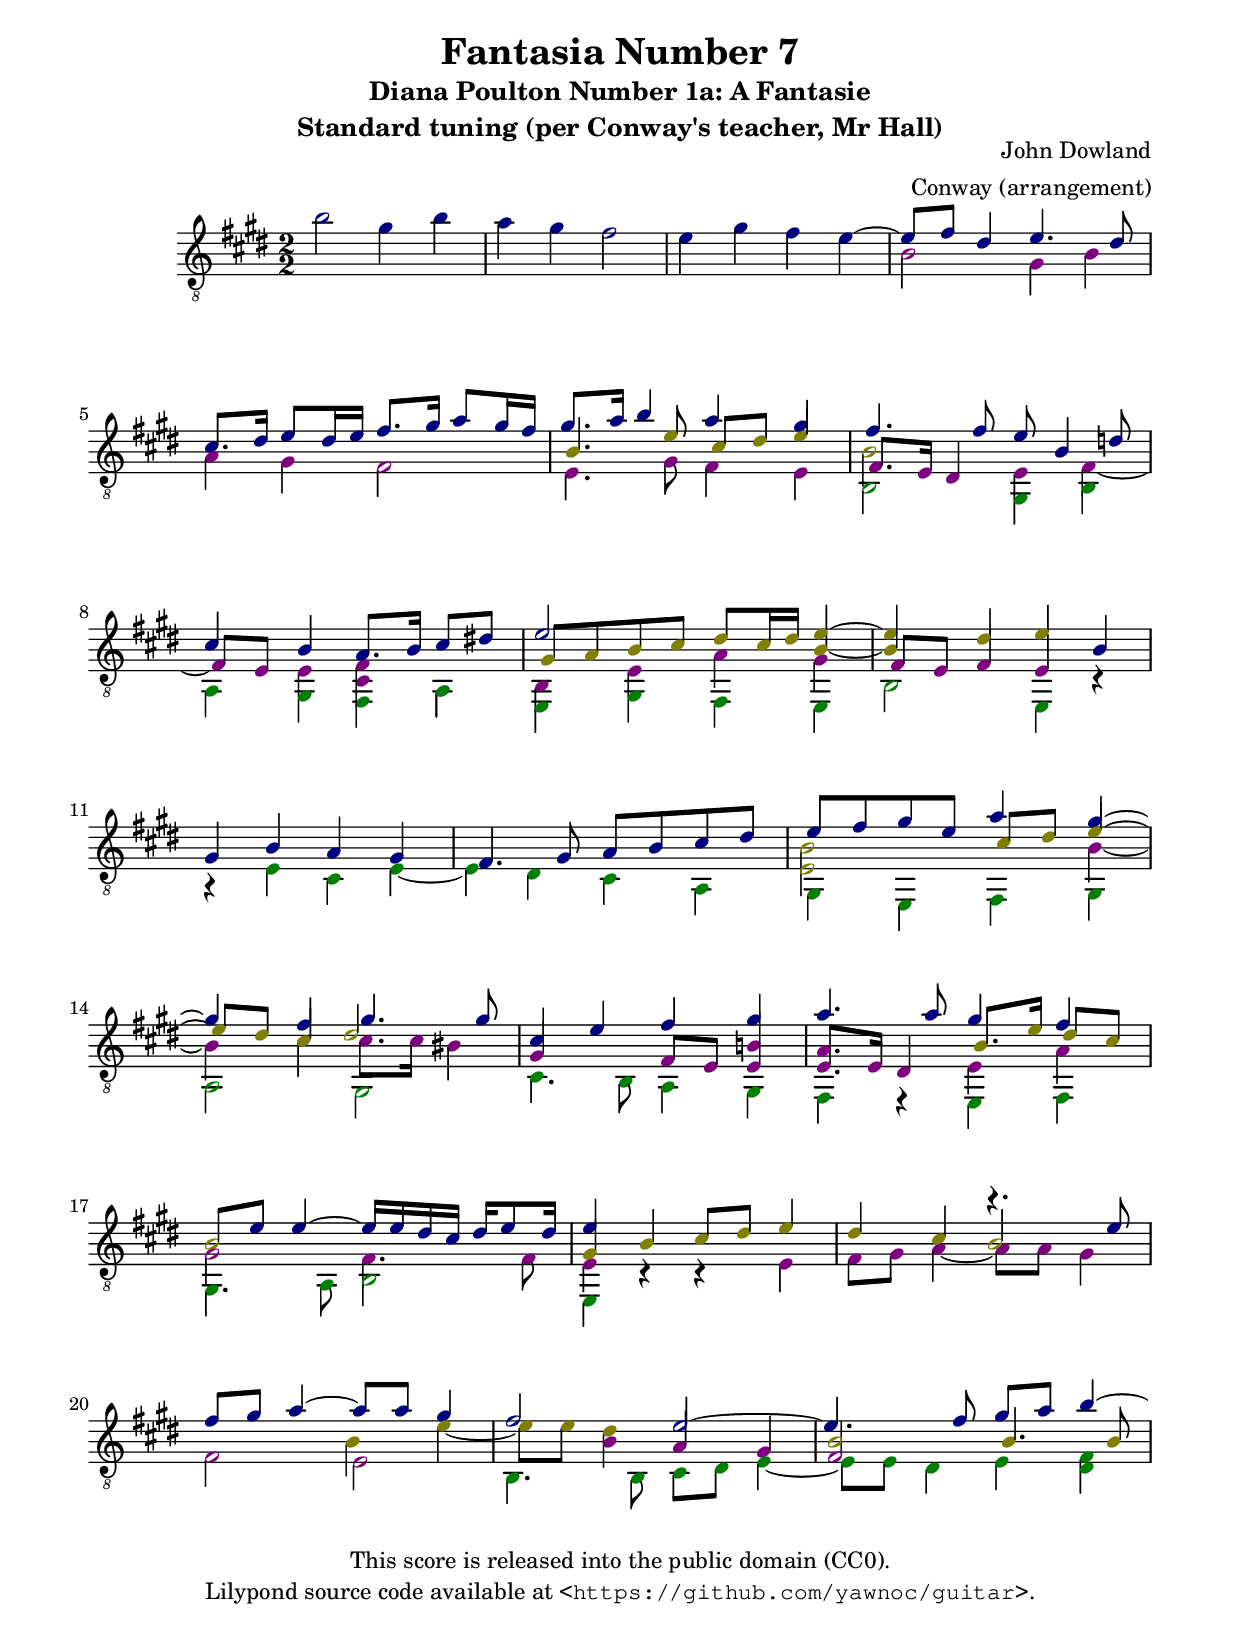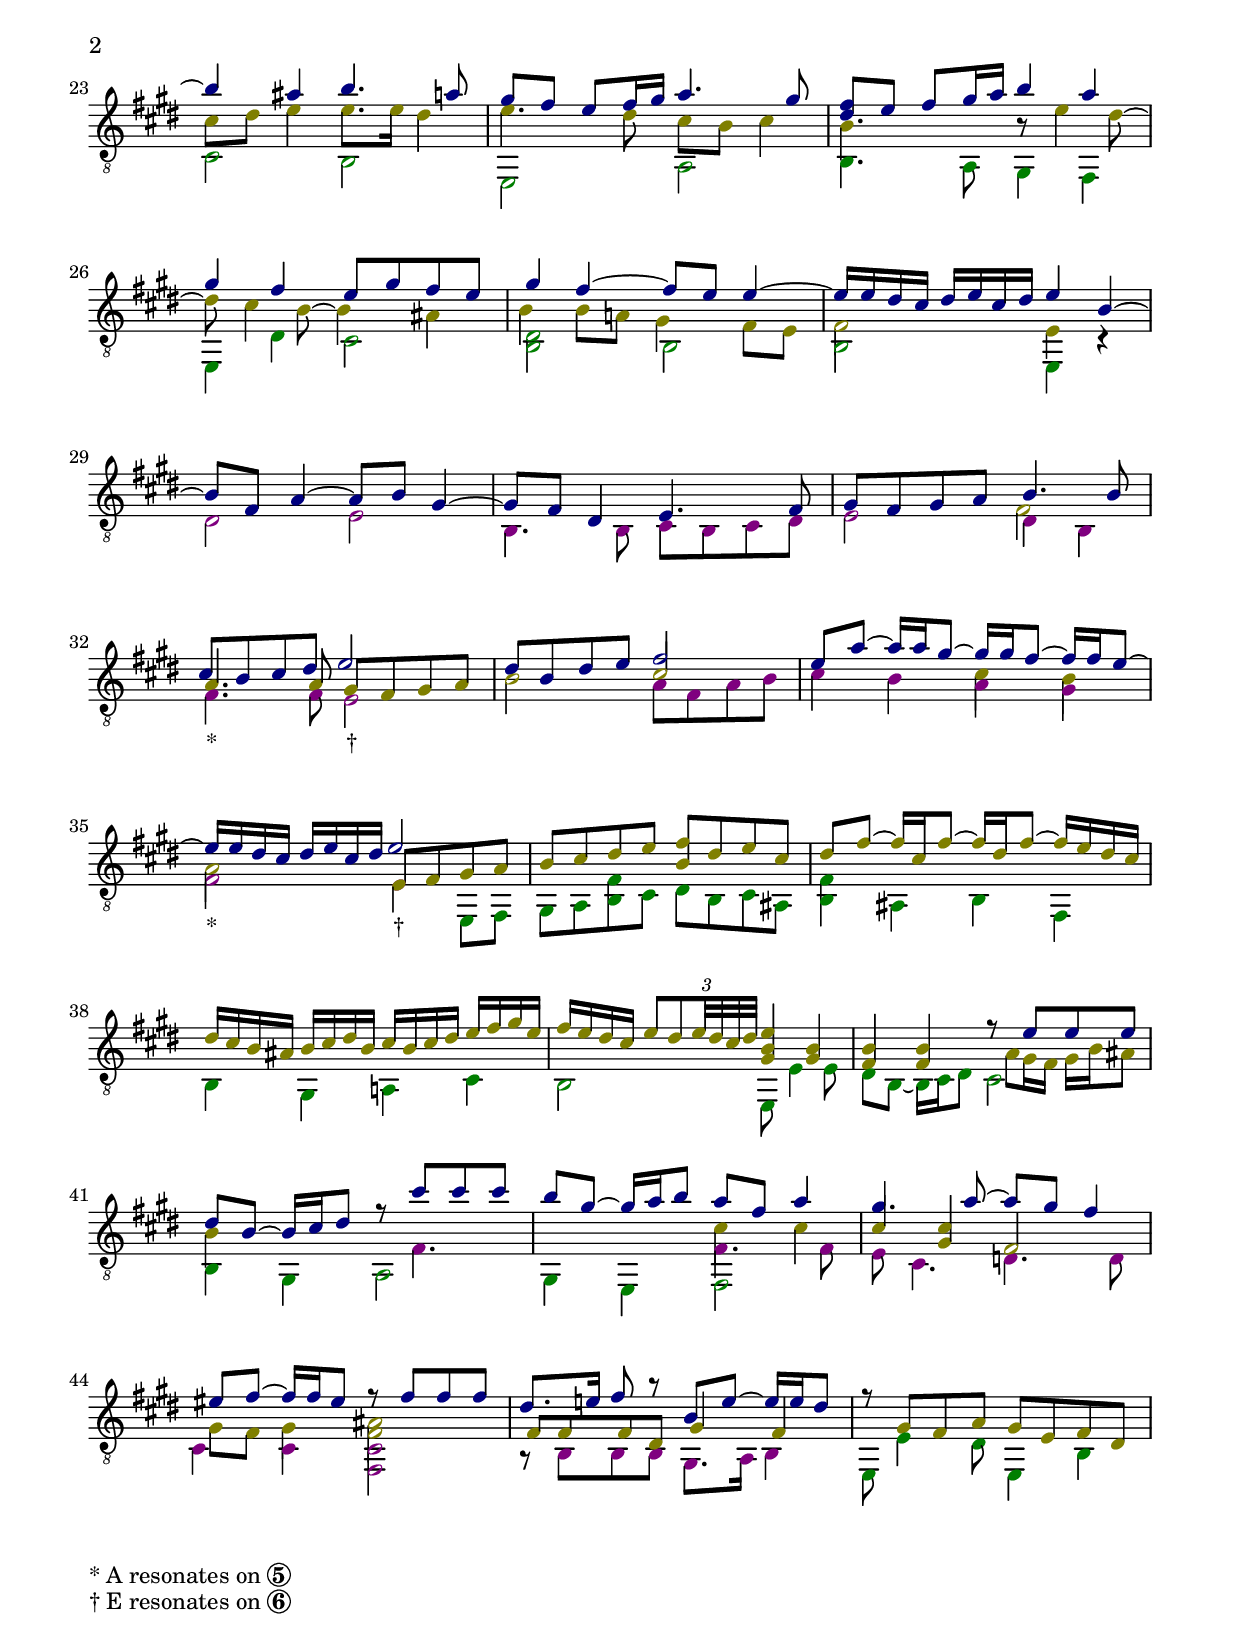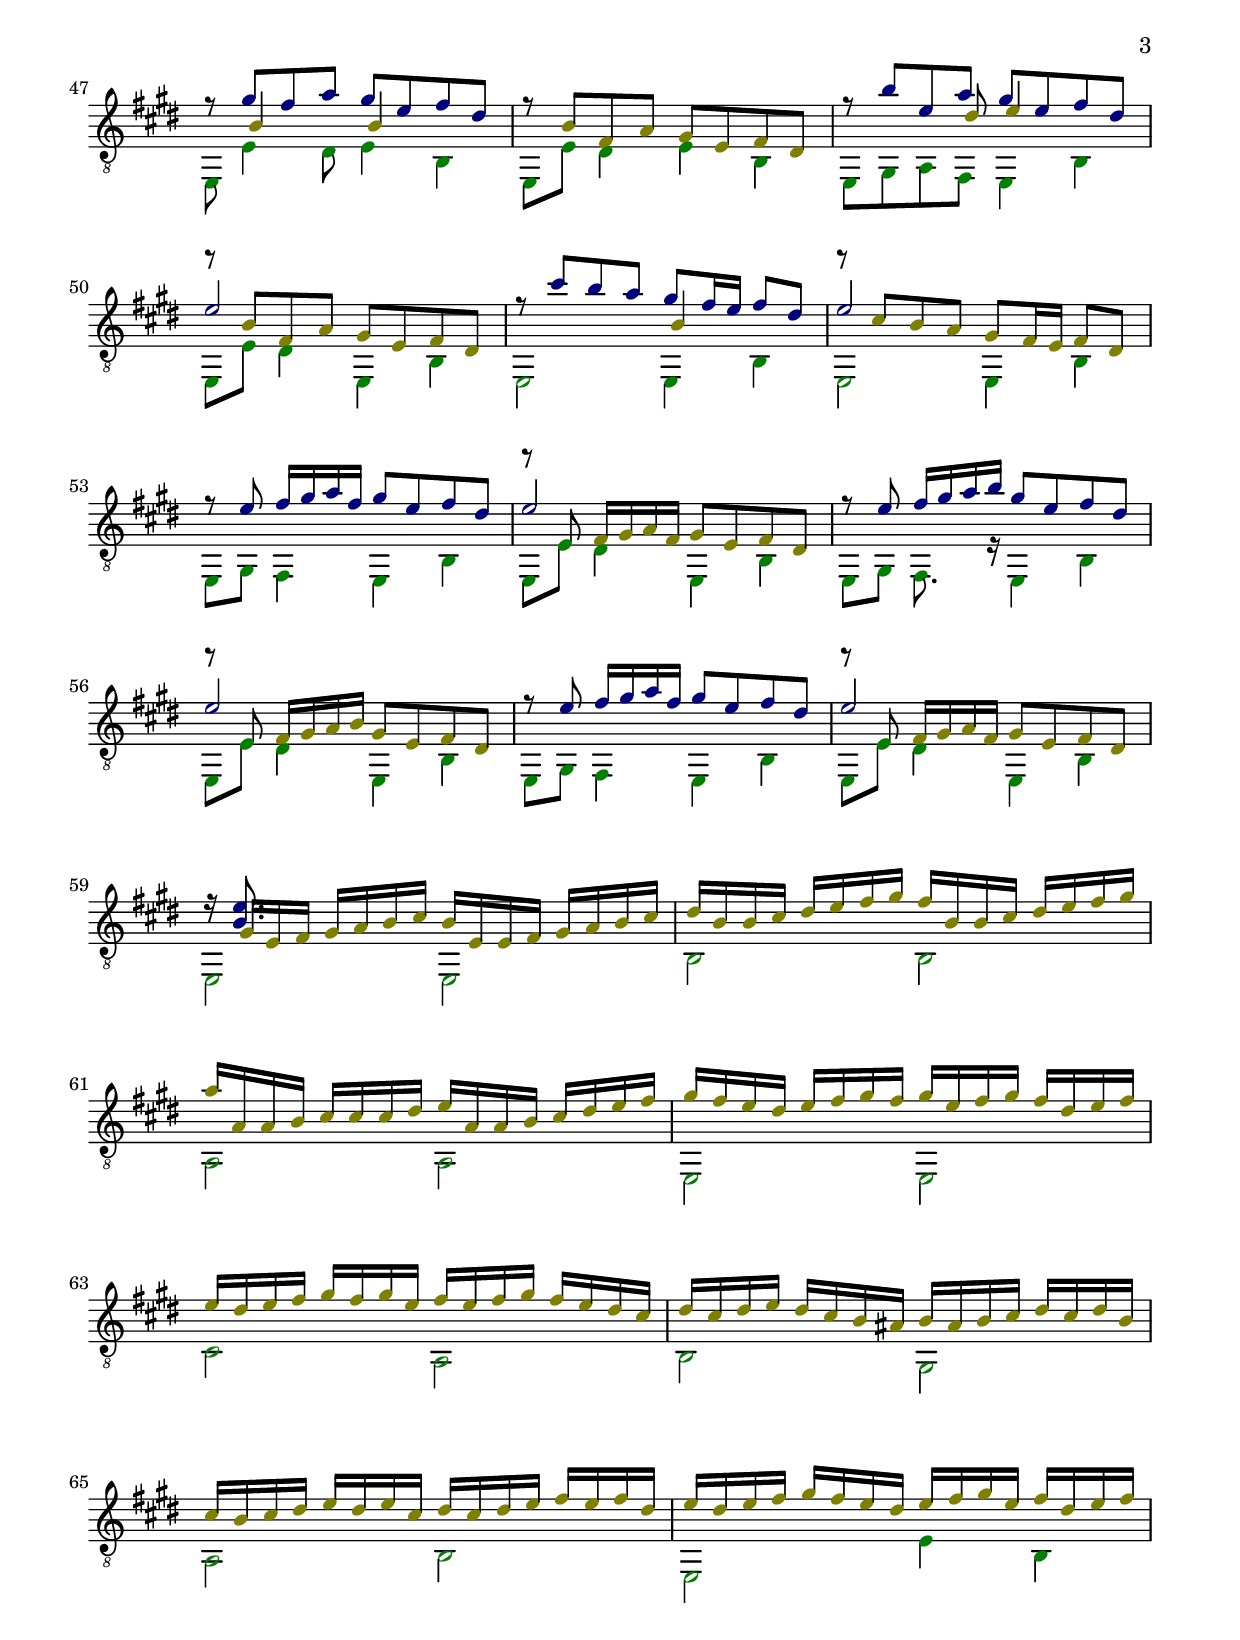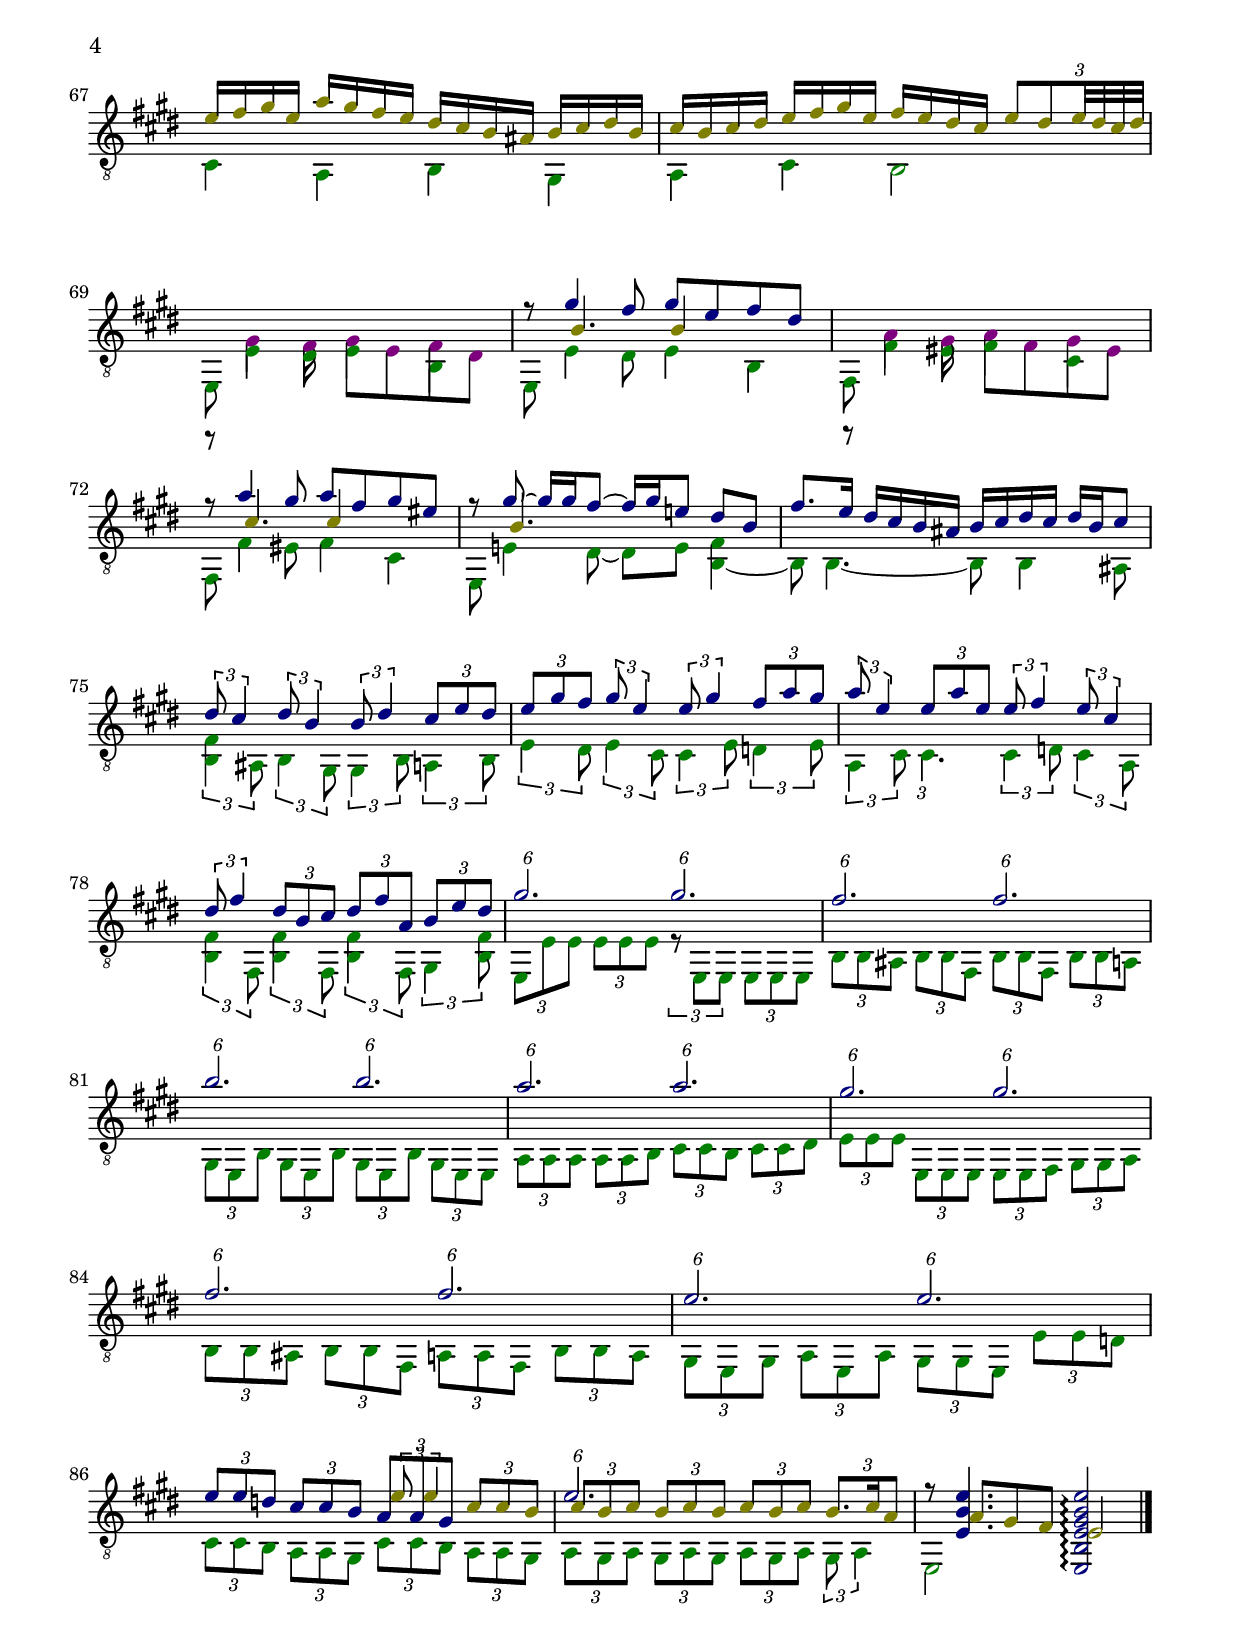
\version "2.18.2"


%%%%%%%%%%%%%%%%%%%%%%%%%%%%%%%%%%%%%%%%%%%%%%%%%%%%%%%%%%%%%%%%
% General
%%%%%%%%%%%%%%%%%%%%%%%%%%%%%%%%%%%%%%%%%%%%%%%%%%%%%%%%%%%%%%%%

\paper {
  top-margin = 1.5\cm
  left-margin = 1.5\cm
  right-margin = 1.5\cm
  bottom-margin = 1.5\cm
  ragged-last-bottom = ##f
  footnote-separator-markup = \markup { \vspace #1.5 }
}

globalSettings = {
  \accidentalStyle modern
  \compressFullBarRests
  \mergeDifferentlyHeadedOn
  \mergeDifferentlyDottedOn
  \numericTimeSignature
  \pointAndClickOff
  \override TextScript.extra-offset = #'(0 . 0.7)
  \override Score.FootnoteItem.annotation-line = ##f
}

origin-url = "https://github.com/yawnoc/guitar"

\header {
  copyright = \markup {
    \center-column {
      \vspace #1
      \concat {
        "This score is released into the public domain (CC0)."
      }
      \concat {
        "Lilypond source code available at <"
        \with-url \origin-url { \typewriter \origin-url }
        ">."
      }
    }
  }
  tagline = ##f
}

triplet = #(define-music-function
  (parser location music) (ly:music?)
  #{
    \tuplet 3/2 { $music }
  #}
)

tripletDuple = #(define-music-function
  (parser location music) (ly:music?)
  #{
    \tuplet 6/4 { $music }
  #}
)

overrideBeamedStemLengths = #(define-scheme-function
  (parser location lengths) (list?)
  #{
    \override Stem.details.beamed-lengths = $lengths
  #}
)
revertBeamedStemLengths = { \revert Stem.details.beamed-lengths }

overrideBeamVerticalPositions = #(define-scheme-function
  (parser location positions) (pair?)
  #{
    \override Beam.positions = $positions
  #}
)

%%%%%%%%%%%%%%%%%%%%%%%%%%%%%%%%%%%%%%%%%%%%%%%%%%%%%%%%%%%%%%%%
% Semantic bar lines
%%%%%%%%%%%%%%%%%%%%%%%%%%%%%%%%%%%%%%%%%%%%%%%%%%%%%%%%%%%%%%%%

barLineGoto = { \bar "||" }
barLineKeyChange = { \bar "||" }
barLineEnd = { \bar "|." }

%%%%%%%%%%%%%%%%%%%%%%%%%%%%%%%%%%%%%%%%%%%%%%%%%%%%%%%%%%%%%%%%
% Guitar notation
%%%%%%%%%%%%%%%%%%%%%%%%%%%%%%%%%%%%%%%%%%%%%%%%%%%%%%%%%%%%%%%%

stringNumbersAbove = { \set stringNumberOrientations = #'(up) }
stringNumbersBelow = { \set stringNumberOrientations = #'(down) }

fingeringAbove = { \set fingeringOrientations = #'(up) }
fingeringBelow = { \set fingeringOrientations = #'(down) }
fingeringAleft = { \set fingeringOrientations = #'(left) }
fingeringAright = { \set fingeringOrientations = #'(right) }

startGraceMusic = {
  <>(
  \override Fingering.font-size = -6
}
stopGraceMusic = {
  \revert Fingering.font-size
  <>)
}

overrideHorizontalShift = #(define-scheme-function
  (parser location distance) (number?)
  #{
    \override NoteColumn.force-hshift = $distance
  #}
)
revertHorizontalShift = { \revert NoteColumn.force-hshift }

barreSpan = #(define-music-function
  (parser location label offsetPair music)
  (string? (pair? (cons 0 0)) ly:music?)
  (let
    (
      (elements (extract-named-music music '(NoteEvent EventChord)))
    )
    (if
      (pair? elements)
      (let
        (
          (first-element (first elements))
          (last-element (last elements))
        )
        (set!
          (ly:music-property first-element 'articulations)
          (cons
            (make-music 'TextSpanEvent 'span-direction -1)
            (ly:music-property first-element 'articulations)
          )
        )
        (set!
          (ly:music-property last-element 'articulations)
          (cons
            (make-music 'TextSpanEvent 'span-direction 1)
            (ly:music-property last-element 'articulations)
          )
        )
      )
    )
  )
  #{
    \once \override TextSpanner.font-shape = #'upright
    \once \override TextSpanner.style = #'line
    \once \override TextSpanner.extra-offset = #offsetPair
    \once \override TextSpanner.bound-details = #`(
      (left
        (text . ,#{ \markup { \raise #-0.7 { #label \hspace #0.7 }} #})
        (Y . 0)
        (padding . -0.8)
        (attach-dir . -2)
      )
      (right
        (text . ,#{ \markup { \draw-line #'(0 . -1.3) } #}) ;; draw hook
        (Y . 0)
        (padding . -0.5)
        (attach-dir . 2)
      )
    )
    \once \override TextSpanner #'after-line-breaking = #(lambda (grob)
      (let*
        (
          (originalGrob (ly:grob-original grob))
          (splitGrobs (ly:spanner-broken-into originalGrob))
        )
        (if
          (and
            (>= (length splitGrobs) 2)
            (not (eq? (car (last-pair splitGrobs)) grob))
          )
          (begin
            (ly:grob-set-nested-property! grob
              '(bound-details right text)
              #{ \markup { \draw-line #'(0 . 0) } #} ;; suppress draw hook
            )
            (ly:grob-set-property! grob
              'extra-offset
              (cons
                (car offsetPair)
                (+ (cdr offsetPair) 0.7) ;; correction for suppressed hook
              )
            )
            (ly:grob-set-nested-property! grob
              '(bound-details right padding)
              #'-3 ;; increase spanner length
            )
          )
        )
      )
    )
    $music
  #}
)

barre = #(define-scheme-function
  (parser location label) (string?)
  #{
    \markup {
      \center-align {
        \hspace #0.7
        $label
      }
    }
  #}
)

nudgeNextBarre = #(define-scheme-function
  (parser location distance) (number?)
  #{
    \once \override TextScript.X-offset = $distance
  #}
)

position = #(define-scheme-function
  (parser location label) (string?)
  #{
    \markup {
      \center-align {
        \hspace #0.5
        $label
      }
    }
  #}
)

#(define-markup-command
  (markupString layout properties stringNumber) (markup?)
  (interpret-markup layout properties
    #{
      \markup \circle { \bold #stringNumber }
    #}
  )
)

#(define-markup-command
  (resonatesOn layout properties note stringNumber) (markup? markup?)
  (interpret-markup layout properties
    #{
      \markup { #note "resonates on" \markupString #stringNumber }
    #}
  )
)

%%%%%%%%%%%%%%%%%%%%%%%%%%%%%%%%%%%%%%%%%%%%%%%%%%%%%%%%%%%%%%%%
% Goto statements
%%%%%%%%%%%%%%%%%%%%%%%%%%%%%%%%%%%%%%%%%%%%%%%%%%%%%%%%%%%%%%%%

overrideGotoVisibility = {
  \once \override Score.RehearsalMark #'break-visibility = #'#(#t #t #f)
}

makeGotoMark = #(define-scheme-function
  (parser location label) (string?)
  #{
    \mark \markup { \small \italic $label }
  #}
)

simultaneousMarkSeparator = {
  \cadenzaOn
    s1073741824 % stupid, but works
  \cadenzaOff
}

coda = {
  \overrideGotoVisibility
  \mark \markup { \musicglyph #"scripts.coda" }
}

fine = {
  \overrideGotoVisibility
  \makeGotoMark Fine
}

dcAlCoda = {
  \overrideGotoVisibility
  \makeGotoMark "D.C. al Coda"
}

dcAlFine = {
  \overrideGotoVisibility
  \makeGotoMark "D.C. al Fine"
}

toCoda = {
  \overrideGotoVisibility
  \makeGotoMark "to Coda"
}



\header {
  title = "Fantasia Number 7"
  subtitle = \markup {
    \center-column {
      "Diana Poulton Number 1a: A Fantasie"
      "Standard tuning (per Conway's teacher, Mr Hall)"
    }
  }
  composer = "John Dowland"
  arranger = "Conway (arrangement)"
}


initialSignatures = {
  \clef "treble_8"
  \key e \major
  \time 2/2
  \set Timing.beamExceptions = #'()
  \set Timing.baseMoment = #(ly:make-moment 1/4)
  \set Timing.beatStructure = #'(1 1 1 1)
  \set Timing.beamExceptions = #'(
    (
      end
        .
      (
        ((1 . 8) . (4 4)) ;; quavers by fours
        ((1 . 12) . (3 3 3 3)) ;; anything shorter by beat
      )
    )
  )
}


highVoiceMusic = {
  
  \override NoteHead.color = #darkblue
  
  % Main theme high
  \barNumberCheck #1
  \relative c'' {
    \stemDown
    b2 gis4 b |
    a gis fis2 |
    e4 gis fis e~ |
    \stemUp
    e8 fis dis4 e4. dis8 |
    cis8. dis16 e8 dis16 e fis8. gis16 a8 gis16 fis |
    gis8. a16 b4 a gis |
    \once \overrideHorizontalShift #0.3 fis4. fis8 e8 b4 d8 |
    cis4 b a8. b16 cis8 dis |
    e2 s2 |
    s2 s4
  }
  
  % Main theme low
  \barNumberCheck #10
  \relative c' {
    b4 |
    gis b a gis |
    fis4. gis8 a b cis dis |
    e fis gis e a4 gis~ |
    gis
      \shiftOn
        \once \overrideHorizontalShift #0
        fis
      \shiftOff
      \once \overrideHorizontalShift #0.45 gis4. gis8 |
    cis,4 e fis gis |
    a4. a8 gis4 fis |
    b,8 e e4~ e16 e dis cis dis16 e8 dis16 |
    e4
  }
  
  % Tee-tee taa high
  \barNumberCheck #18
  \relative c'' {
    s4 s2 |
    s2 c4.\rest e,8 |
    fis8 gis a4~ a8 a gis4 |
    fis2 e2~ |
    \once \overrideHorizontalShift #-0.25 e4. fis8 gis8 a b4~ |
    b ais b4. a8 |
    gis8 fis e8 fis16 gis a4. gis8 |
    <fis dis>8 e fis8 gis16 a b4 a |
    gis fis e8 gis fis e |
    gis4 fis~ fis8 e e4~ |
    e16 e dis cis dis e cis dis e4
  }
  
  % Tee-tee taa low
  \barNumberCheck #28
  \relative c' {
    b4~ |
    b8 fis a4~ a8 b gis4~ |
    gis8 fis dis4 e4. fis8 |
    gis fis gis a b4. b8 |
    \shiftOn
    \overrideHorizontalShift #-0.45 cis b cis dis e2 |
    \revertHorizontalShift
    dis8 b dis e \once \overrideHorizontalShift #0 fis2 |
    \shiftOff
    e8 a~ a16 a gis8~ gis16 gis fis8~ fis16 fis e8~ |
    e16 e dis cis dis e cis dis
      \shiftOn
        \once \overrideHorizontalShift #-0.3 e2 |
      \shiftOff
  }
  
  % Ascending scale
  \barNumberCheck #36
  {
    s1 * 3 |
    s2
  }
  
  % Tee-tee-tee
  \barNumberCheck #39
  \relative c' {
    s2 |
    s2 r8 e e e |
    dis b~ b16 cis dis8 r8 cis' cis cis |
    b8 gis~ gis16 a b8 a8 fis a4 |
    gis4. a8~ a gis fis4 |
    eis8 fis~ fis16 fis eis8 r8 fis fis fis |
    dis8. e16 fis8 r b,8 e~ e16 e dis8 |
  }
  
  % Majestic theme
  \barNumberCheck #46
  \relative c'' {
    s1 |
    r8 gis fis a gis e fis dis |
    s1 |
    r8 b' e, a gis e fis dis |
    e2 s2 |
    r8 cis' b a gis8 fis16 e fis8 dis |
    e2 s2 |
    r8 e fis16 gis a fis gis8 e fis dis |
    e2 s2 |
    r8 e fis16 gis a b gis8 e fis dis |
    e2 s2 |
    r8 e fis16 gis a fis gis8 e fis dis |
    e2 s2 |
  }
  
  % Scale runs
  \barNumberCheck #59
  \relative c' {
    r16 <e b>8. s4 s2 |
    s1 * 9 |
  }
  
  % Majestic interlude
  \barNumberCheck #69
  \relative c'' {
    s1 |
    r8 gis4 fis8 gis e fis dis |
    s1 |
    r8 a'4 gis8 a fis gis eis |
    r8 gis~ gis16 gis fis8~ fis16 gis e8 dis b |
    fis'8. e16 dis cis b ais
      b16 cis dis cis dis b cis8 |
  }
  
  % Triple runs
  \barNumberCheck #75
  \relative c' {
    \triplet { dis8 cis4 } \triplet { dis8 b4 }
      \triplet { b8 dis4 } \triplet { cis8 e dis } |
    \triplet { e8 gis fis } \triplet { gis8 e4 }
      \triplet { e8 gis4 } \triplet { fis8 a gis } |
    \triplet { a8 e4 } \triplet { e8 a e }
      \triplet { e8 fis4 } \triplet { e8 cis4 } |
    \triplet { dis8 fis4 } \triplet { dis8 b cis }
      \triplet { dis8 fis a, } \triplet { b e dis } |
    \tripletDuple { gis2. } \tripletDuple { gis } |
    \tripletDuple { fis } \tripletDuple { fis } |
    \tripletDuple { b } \tripletDuple { b } |
    \tripletDuple { a } \tripletDuple { a } |
    \tripletDuple { gis } \tripletDuple { gis } |
    \tripletDuple { fis } \tripletDuple { fis } |
    \tripletDuple { e } \tripletDuple { e } |
    \triplet { e8 e d } \triplet { cis cis b }
      \triplet { a a gis } s4 |
    \tripletDuple { e'2. } s2 |
  }
  
  % Finishing chords
  \barNumberCheck #88
  \relative c {
    r8 <e b' e>4.
      <e, b' e gis b e>2 \arpeggio
      \barLineEnd
  }
  
}


lowVoiceMusic = {
  
  \override NoteHead.color = #darkgreen
  
  % Main theme high
  \barNumberCheck #1
  \relative c {
    s1 * 6 |
    b2 gis4 b |
    a gis fis a |
    e gis fis e |
    b'2 e,4
  }
  
  % Main theme low
  \barNumberCheck #10
  \relative c {
    r4 |
    r4 e cis e~ |
    e dis cis a |
    gis e fis gis |
    a2 gis |
    cis4. b8 a4 gis |
    fis r e fis |
    \shiftOn
    \overrideHorizontalShift #0
      gis4.
    \shiftOff
      a8 b2 |
    e,4
  }
  
  % Tee-tee taa high
  \barNumberCheck #18
  \relative c {
    s4 s4 s4 |
    s1 * 2 |
    b4. b8 cis8 dis e4~ |
    \once \overrideHorizontalShift #1 e8 e dis4 e4 <dis fis> |
    cis2 b |
    e, a |
    b4. a8 gis4 fis |
    e dis' cis2 |
    <b dis> b |
    b e,4
  }
  
  % Tee-tee taa low
  \barNumberCheck #28
  \relative c {
    r4 |
    s1 * 6 |
    s2
  }
  
  % Ascending scale
  \barNumberCheck #35
  \relative c, {
    s4 e8 fis |
    gis a <b fis'> cis dis b cis ais |
    <b fis'>4 ais b fis |
    b gis a cis |
    b2
  }
  
  % Tee-tee-tee
  \barNumberCheck #39
  \relative c, {
    e8 e'4 e8 |
    dis8 b~ b16 cis dis8 cis2 |
    b4 gis a2 |
    gis4 e fis2 |
    s1 * 3 |
  }
  
  % Majestic theme
  \barNumberCheck #46
  \relative c, {
    e8 e'4 dis8 e,4 b' |
    e,8 e'4 dis8 e4 b |
    e,8 e' dis4 e b |
    e,8 gis a fis e4 b' |
    e,8 e' dis4 e, b' |
    e,2 e4 b' |
    e,2 e4 b' |
    e,8 gis fis4 e b' |
    e,8 e' dis4 e, b' |
    e,8[ gis] fis8. r16 e4 b' |
    e,8 e' dis4 e, b' |
    e,8 gis fis4 e b' |
    e,8 e' dis4 e, b' |
  }
  
  % Scale runs
  \barNumberCheck #59
  \relative c, {
    e2 e |
    b' b |
    a a |
    e e |
    cis' a |
    b gis |
    a b |
    e, e'4 b |
    cis a b gis |
    a cis b2 |
  }
  
  % Majestic interlude
  \barNumberCheck #69
  \relative c, {
    e8 e'4 dis8 e4 b |
    e,8 e'4 dis8 e4 b |
    fis8 fis'4 eis8 fis4 cis |
    fis,8 fis'4 eis8 fis4 cis |
    e,8 e'4 dis8~ dis e <b~ fis'>4 |
    b8 b4.~ b8 b4 ais8 |
  }
  
  % Triple runs
  \barNumberCheck #75
  \relative c {
    \triplet { <b fis'>4 ais8 } \triplet { b4 gis8 }
      \triplet { gis4 b8 } \triplet { a4 b8 } |
    \triplet { e4 dis8 } \triplet { e4 cis8 }
      \triplet { cis4 e8 } \triplet { d4 e8 } |
    \triplet { a,4 cis8 } \triplet { cis4. }
      \triplet { cis4 d8 } \triplet { cis4 a8 } |
    \triplet { <b fis'>4 fis8 } \triplet { <b fis'>4 fis8 }
      \triplet { <b fis'>4 fis8 } \triplet { gis4 <b fis'>8 } |
    \triplet { e,8 e' e } \triplet { e e e }
      \triplet { r e, e } \triplet { e e e } |
    \triplet { b' b ais } \triplet { b b fis }
      \triplet { b b fis } \triplet { b b a } |
    \triplet { gis e b' } \triplet { gis e b' }
      \triplet { gis e b' } \triplet { gis e e } |
    \triplet { a a a } \triplet { a a b }
      \triplet { cis cis b } \triplet { cis cis dis } |
    \triplet { e e e } \triplet { e, e e }
      \triplet { e e fis } \triplet { gis gis a } |
    \triplet { b b ais } \triplet { b b fis }
      \triplet { a a fis } \triplet { b b a } |
    \triplet { gis e gis } \triplet { a e a }
      \triplet { gis gis e } \triplet { e' e d } |
    \triplet { cis cis b } \triplet { a a gis }
      \triplet { cis cis b } \triplet { a a gis } |
    \triplet { a gis a } \triplet { gis a gis }
      \triplet { a gis a } \triplet { gis8 a4 } |
  }
  
  % Finishing chords
  \barNumberCheck #88
  \relative c, {
    e2 s2 |
  }
  
}


upperMiddleVoiceMusic = {
  
  \override NoteHead.color = #darkyellow
  
  % Main theme high
  \barNumberCheck #1
  \relative c' {
    s1 * 5 |
    \once \overrideHorizontalShift #0.4 b4. e8
      cis8 dis
      \once \overrideHorizontalShift #0 e4 |
    \stemDown
    \once \overrideHorizontalShift #0 b2 s2 |
    \stemUp
    s1 |
    gis8 a b cis dis8 cis16 \shiftOff dis <e~ b_~>4 |
    <e b> dis e
    \shiftOn
  }
  
  % Main theme low
  \barNumberCheck #10
  \relative c' {
    s4 |
    s1 * 2 |
    \stemDown
    <b e,>2
    \stemUp
      cis8 dis \once \overrideHorizontalShift #0 e4~ |
    e8 dis
      \shiftOff cis4 \shiftOn
      \once \overrideHorizontalShift #-0.75 dis2 |
    s1 |
    s2 \stemUp b8. e16 dis8 cis |
      \shiftOff
      \stemDown
        \once \hide Stem b2
      \stemUp
      \shiftOn
      s2 |
    \once \overrideHorizontalShift #0 gis4
  }
  
  % Tee-tee taa high
  \barNumberCheck #18
  \relative c' {
    b4 cis8 dis e4 |
    dis4 cis b2 |
    \stemDown
    s2 b4 e_~ |
    \once \overrideHorizontalShift #0.9 e8 e
      \once \overrideHorizontalShift #0 dis4 s2 |
    \once \overrideHorizontalShift #0
    \once \hide Stem
      b2
    \stemUp
      b4. b8 |
    \stemDown
    \overrideHorizontalShift #0
    cis8 dis e4 e8. e16 dis4 |
    e4. dis8
      \once \overrideBeamVerticalPositions #'(-2.4 . -2.6) cis8 b
      cis4 |
    b4. s8 b8\rest e4 dis8~ |
    dis8 cis4 b8~
    \revertHorizontalShift
      b4 ais |
    b4 b8 a gis4 fis8 e |
    \overrideHorizontalShift #0
    fis2 e4
    \revertHorizontalShift
    \stemUp
  }
  
  % Tee-tee taa low
  \barNumberCheck #28
  \relative c {
    s4 |
    s1 * 2 |
    s2 \stemDown fis2 \stemUp |
    \shiftOff
    \footnote "*" #'(0 . -4) \markup { "*" \resonatesOn A 5 }
    a4. a8 gis fis gis a |
    \stemDown b2 \stemUp cis |
    \shiftOn
    s2
      \stemDown
      \overrideHorizontalShift #0
      cis4 b |
    \footnote "*" #'(0 . -4) \markup { }
    a2
      \stemUp
      \revertHorizontalShift
  }
  
  % Ascending scale
  \barNumberCheck #35
  \relative c {
    \shiftOff
    e8 fis gis a |
    b cis dis e <fis b,> dis e cis |
    dis fis~ fis16 cis fis8~ fis16 dis fis8~ fis16 e dis cis |
    dis cis b ais b cis dis b cis b cis dis e fis gis e |
    fis e dis cis \triplet { e8 dis e32 dis cis dis } <e b gis>4
    \shiftOn
  }
  
  % Tee-tee-tee
  \barNumberCheck #39
  \relative c' {
    <b gis>4 |
    <b fis> <b fis>
      \stemDown
      \once \overrideHorizontalShift #1.3
      a8 gis16 fis gis16 b ais8 |
    \once \overrideHorizontalShift #0 b4 s4 s2 |
    s2
      \overrideHorizontalShift #0
      \shiftOnn cis4
      \shiftOn cis |
      \stemUp
    cis <cis gis> fis,2 |
    \shiftOff
    \stemDown
    gis8 fis gis4 <ais fis>2 |
    \stemUp
    \shiftOn
      \revertHorizontalShift
    \once \overrideBeamVerticalPositions #'(0 . 0)
    fis8 fis fis dis gis4 fis |
  }
  
  % Majestic theme
  \barNumberCheck #46
  \relative c' {
    r8 gis fis a gis e fis dis |
    s8 b'4 s8 b4 s4 |
    r8 b8 fis a gis e fis dis |
    s4. dis'8 e4 s4 |
    r8 b8 fis a gis e fis dis |
    s2 b'4 s4 |
    r8 cis b a gis8 fis16 e fis8 dis |
    s1 |
    r8 e fis16 gis a fis gis8 e fis dis |
    s1 |
    r8 e fis16 gis a b gis8 e fis dis |
    s1 |
    r8 e fis16 gis a fis gis8 e fis dis |
  }
  
  % Scale runs
  \barNumberCheck #59
  \relative c' {
    s16 gis e fis gis a b cis
      b e, e fis gis a b cis |
    dis b b cis dis e fis gis
      fis b, b cis dis e fis gis |
    a a, a b cis cis cis dis
      e a, a b cis dis e fis |
    gis fis e dis e fis gis fis
      gis e fis gis fis dis e fis |
    e dis e fis gis fis gis e
      fis e fis gis fis e dis cis |
    dis cis dis e dis cis b ais
      b ais b cis dis cis dis b |
    cis b cis dis e dis e cis
      dis cis dis e fis e fis dis |
    e dis e fis gis fis e dis
      e fis gis e
      fis dis e fis |
    e fis gis e
      a gis fis e
      dis cis b ais
      b cis dis b |
    cis b cis dis
      e fis gis e
      fis e dis cis
      \triplet { e8 dis e32 dis cis dis } |
  }
  
  % Majestic interlude
  \barNumberCheck #69
  \relative c' {
    s1 |
    s8 b4. b4 s4 |
    s1 |
    s8 cis4. cis4 s4 |
    s8 b4. s2 |
    s1 |
  }
  
  % Triple runs
  \barNumberCheck #75
  \relative c' {
    s1 * 11 |
    s2 \triplet { e8 e4 } \triplet { cis8 cis b } |
    \triplet { cis b cis } \triplet { b cis b }
      \triplet { cis b cis } \triplet { b8. cis16 a8 } |
  }
  
  % Finishing chords
  \barNumberCheck #88
  \relative c' {
    s8 a gis fis e2 |
  }
  
}


lowerMiddleVoiceMusic = {
  
  \override NoteHead.color = #darkmagenta
  
  % Main theme high
  \barNumberCheck #1
  \relative c' {
    s1 * 3 |
    \shiftOff
    b2 gis4 b |
    a gis fis2 |
    \once \overrideHorizontalShift #0.3 e4. gis8 fis4 e |
    \shiftOn
    \stemUp
    \overrideBeamedStemLengths #'(3)
    fis8. e16 dis4 \stemDown
    \revertBeamedStemLengths
      \overrideHorizontalShift #0 e4 fis~ |
      \revertHorizontalShift
    \stemUp
    fis8 e \stemDown
      \overrideHorizontalShift #0 e4 <cis fis>4 a |
    b e a gis |
      \revertHorizontalShift
    \stemUp
    fis8 e
      \overrideHorizontalShift #0 fis4 e
      \revertHorizontalShift
    \stemDown
  }
  
  % Main theme low
  \barNumberCheck #10
  \relative c {
    s4 |
    s1 * 2 |
    s2 s4 \overrideHorizontalShift #0 b'4~ |
    b \revertHorizontalShift
      \shiftOff cis \shiftOn
      \once \overrideHorizontalShift #0.3
        cis8. cis16
      bis4 |
    \stemUp
    \once \overrideHorizontalShift #0 gis4 s4
      \once \overrideHorizontalShift #0 fis8 e
      \once \overrideHorizontalShift #0 <e b'>4 |
    \once \overrideHorizontalShift #0 <e a>8. e16 dis4
      \stemDown
      \overrideHorizontalShift #0 e4 a |
      \revertHorizontalShift
    \shiftOnn
    \overrideHorizontalShift #0
      gis2
    \shiftOn
      fis4. fis8 |
    \once \overrideHorizontalShift #0 e4
  }
  
  % Tee-tee taa high
  \barNumberCheck #18
  \relative c {
    \shiftOff
    r4 r e |
    fis8 gis a4~ a8 a gis4 |
    fis2 e |
    \shiftOn
    \stemUp
    s4
      \once \overrideHorizontalShift #0
      \once \hide Stem
        b'
      a gis |
    \once \overrideHorizontalShift #0 fis2 s2 |
    \stemDown
    s1 * 5 |
    s2 s4
  }
  
  % Tee-tee taa low
  \barNumberCheck #28
  \relative c {
    s4 |
    \shiftOff
    dis2 e |
    b4. b8 cis b cis dis |
    e2 dis4 b |
    fis'4. fis8
      \footnote "†" #'(0 . -2.5) \markup { "†" \resonatesOn E 6 }
      e2 |
    s2 a8 fis a b |
    cis4 b a gis |
    fis2
      \footnote "†" #'(0 . -2.5) \markup { }
      e4
    \shiftOn
  }
  
  % Ascending scale
  \barNumberCheck #35
  {
    s4 |
    s1 * 3 |
    s2
  }
  
  % Tee-tee-tee
  \barNumberCheck #39
  \relative c {
    s2 |
    s1 |
    s2 s8 fis4. |
    s2 \once \overrideHorizontalShift #0 fis4. fis8 |
    e8 cis4. d4. d8 |
    \once \overrideHorizontalShift #-1.3 cis4 cis <cis fis,>2 |
    r8 b b b gis8. a16 b4 |
  }
  
  % Majestic theme
  \barNumberCheck #46
  {
    s1 * 13 |
  }
  
  % Scale runs
  \barNumberCheck #59
  {
    s1 * 10 |
  }
  
  % Majestic interlude
  \barNumberCheck #69
  \relative c' {
    r8 gis4 fis8 gis e fis dis |
    s1 |
    r8 a'4 gis8 a fis gis eis |
    s1 * 3 |
  }
  
}


allMusic = {
  \new Staff \with {
    midiInstrument = #"acoustic guitar (nylon)"
  }
  \globalSettings
  \initialSignatures
  <<
    << \highVoiceMusic >>
      \\
    << \lowVoiceMusic >>
      \\
    << \upperMiddleVoiceMusic >>
      \\
    << \lowerMiddleVoiceMusic >>
  >>
}


\score {
  \allMusic
}

\score {
  \allMusic
  \midi { }
}
